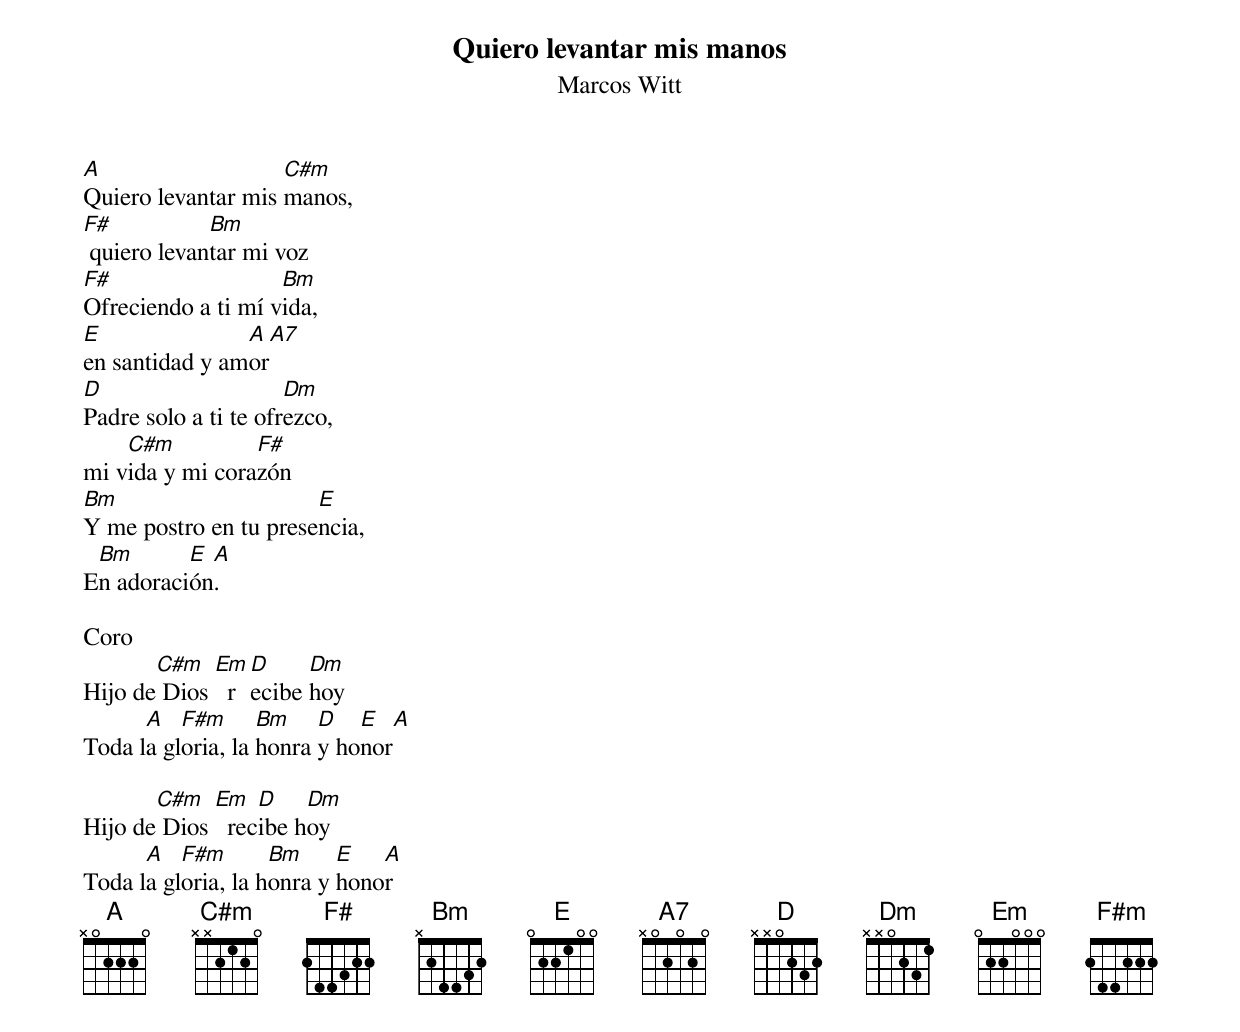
Quiero levantar mis manos
Marcos Witt

A                   C#m
Quiero levantar mis manos,
F#           Bm
 quiero levantar mi voz
F#                  Bm
Ofreciendo a ti mí vida,
E               A  A7
en santidad y amor
D                     Dm
Padre solo a ti te ofrezco,
    C#m          F#
mi vida y mi corazón
Bm                     E
Y me postro en tu presencia,
 Bm       E A
En adoración.

Coro
       C#m   Em D     Dm
Hijo de Dios   recibe hoy
      A   F#m      Bm    D   E   A
Toda la gloria, la honra y honor

       C#m   Em   D    Dm
Hijo de Dios   recibe hoy
      A   F#m       Bm     E   A
Toda la gloria, la honra y honor
